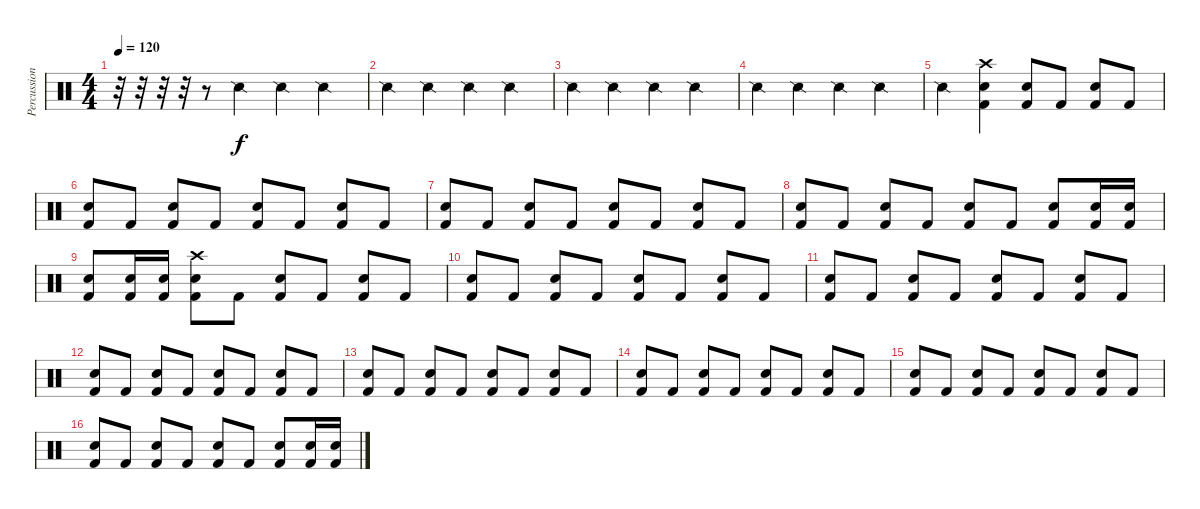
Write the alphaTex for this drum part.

\track ("Percussioni" "Percussion") {instrument percussion}
\staff {score}
\articulation defaults
\ts (4 4)
\tempo 120
\clef neutral
\ks c
r.32{dy f} r.32 r.32 r.32 r.8 "Snare (side stick) 2".4 "Snare (side stick) 2".4 "Snare (side stick) 2".4 |
"Snare (side stick) 2".4 "Snare (side stick) 2".4 "Snare (side stick) 2".4 "Snare (side stick) 2".4 |
"Snare (side stick) 2".4 "Snare (side stick) 2".4 "Snare (side stick) 2".4 "Snare (side stick) 2".4 |
"Snare (side stick) 2".4 "Snare (side stick) 2".4 "Snare (side stick) 2".4 "Snare (side stick) 2".4 |
"Snare (side stick) 2".4 ("Crash high (hit)" "Electric Snare (hit)" "Kick (hit) 2").4 ("Electric Snare (hit)" "Kick (hit) 2").8 "Kick (hit) 2".8 ("Electric Snare (hit)" "Kick (hit) 2").8 "Kick (hit) 2".8 |
("Electric Snare (hit)" "Kick (hit) 2").8 "Kick (hit) 2".8 ("Electric Snare (hit)" "Kick (hit) 2").8 "Kick (hit) 2".8 ("Electric Snare (hit)" "Kick (hit) 2").8 "Kick (hit) 2".8 ("Electric Snare (hit)" "Kick (hit) 2").8 "Kick (hit) 2".8 |
("Electric Snare (hit)" "Kick (hit) 2").8 "Kick (hit) 2".8 ("Electric Snare (hit)" "Kick (hit) 2").8 "Kick (hit) 2".8 ("Electric Snare (hit)" "Kick (hit) 2").8 "Kick (hit) 2".8 ("Electric Snare (hit)" "Kick (hit) 2").8 "Kick (hit) 2".8 |
("Electric Snare (hit)" "Kick (hit) 2").8 "Kick (hit) 2".8 ("Electric Snare (hit)" "Kick (hit) 2").8 "Kick (hit) 2".8 ("Electric Snare (hit)" "Kick (hit) 2").8 "Kick (hit) 2".8 ("Electric Snare (hit)" "Kick (hit) 2").8 ("Electric Snare (hit)" "Kick (hit) 2").16 ("Electric Snare (hit)" "Kick (hit) 2").16 |
("Electric Snare (hit)" "Kick (hit) 2").8 ("Electric Snare (hit)" "Kick (hit) 2").16 ("Electric Snare (hit)" "Kick (hit) 2").16 ("Crash high (hit)" "Electric Snare (hit)" "Kick (hit) 2").8 "Kick (hit) 2".8 ("Electric Snare (hit)" "Kick (hit) 2").8 "Kick (hit) 2".8 ("Electric Snare (hit)" "Kick (hit) 2").8 "Kick (hit) 2".8 |
("Electric Snare (hit)" "Kick (hit) 2").8 "Kick (hit) 2".8 ("Electric Snare (hit)" "Kick (hit) 2").8 "Kick (hit) 2".8 ("Electric Snare (hit)" "Kick (hit) 2").8 "Kick (hit) 2".8 ("Electric Snare (hit)" "Kick (hit) 2").8 "Kick (hit) 2".8 |
("Electric Snare (hit)" "Kick (hit) 2").8 "Kick (hit) 2".8 ("Electric Snare (hit)" "Kick (hit) 2").8 "Kick (hit) 2".8 ("Electric Snare (hit)" "Kick (hit) 2").8 "Kick (hit) 2".8 ("Electric Snare (hit)" "Kick (hit) 2").8 "Kick (hit) 2".8 |
("Electric Snare (hit)" "Kick (hit) 2").8 "Kick (hit) 2".8 ("Electric Snare (hit)" "Kick (hit) 2").8 "Kick (hit) 2".8 ("Electric Snare (hit)" "Kick (hit) 2").8 "Kick (hit) 2".8 ("Electric Snare (hit)" "Kick (hit) 2").8 "Kick (hit) 2".8 |
("Electric Snare (hit)" "Kick (hit) 2").8 "Kick (hit) 2".8 ("Electric Snare (hit)" "Kick (hit) 2").8 "Kick (hit) 2".8 ("Electric Snare (hit)" "Kick (hit) 2").8 "Kick (hit) 2".8 ("Electric Snare (hit)" "Kick (hit) 2").8 "Kick (hit) 2".8 |
("Electric Snare (hit)" "Kick (hit) 2").8 "Kick (hit) 2".8 ("Electric Snare (hit)" "Kick (hit) 2").8 "Kick (hit) 2".8 ("Electric Snare (hit)" "Kick (hit) 2").8 "Kick (hit) 2".8 ("Electric Snare (hit)" "Kick (hit) 2").8 "Kick (hit) 2".8 |
("Electric Snare (hit)" "Kick (hit) 2").8 "Kick (hit) 2".8 ("Electric Snare (hit)" "Kick (hit) 2").8 "Kick (hit) 2".8 ("Electric Snare (hit)" "Kick (hit) 2").8 "Kick (hit) 2".8 ("Electric Snare (hit)" "Kick (hit) 2").8 "Kick (hit) 2".8 |
("Electric Snare (hit)" "Kick (hit) 2").8 "Kick (hit) 2".8 ("Electric Snare (hit)" "Kick (hit) 2").8 "Kick (hit) 2".8 ("Electric Snare (hit)" "Kick (hit) 2").8 "Kick (hit) 2".8 ("Electric Snare (hit)" "Kick (hit) 2").8 ("Electric Snare (hit)" "Kick (hit) 2").16 ("Electric Snare (hit)" "Kick (hit) 2").16
